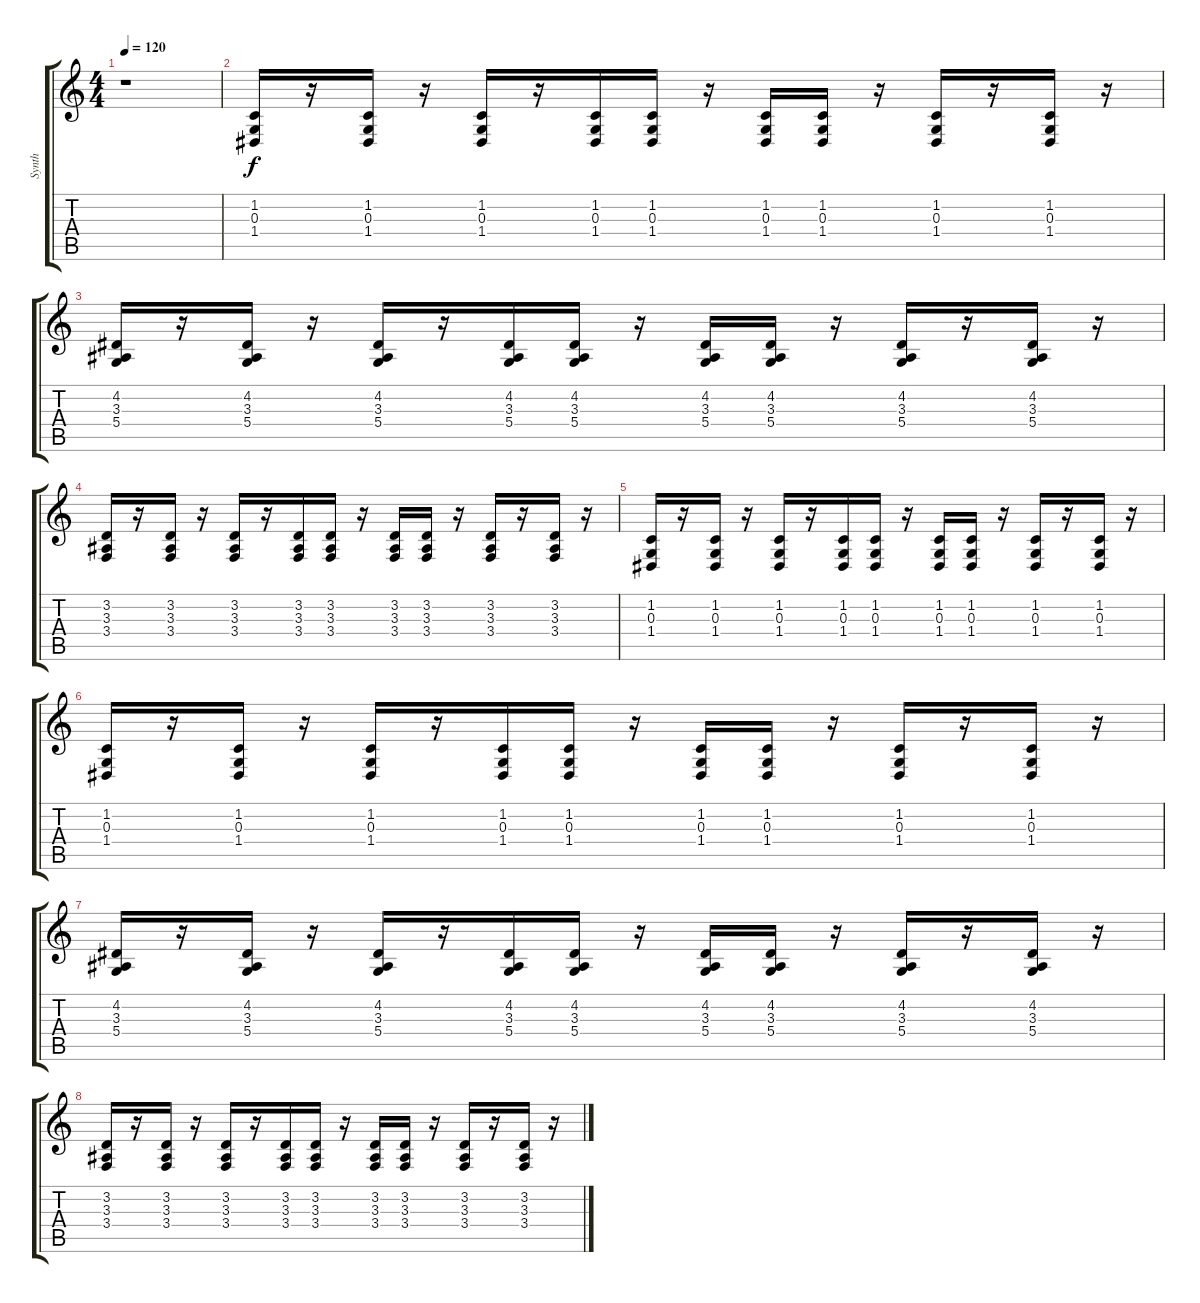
\track ("Synth" "Synth") {instrument honkytonkpiano}
\staff {score tabs}
\tuning (E4 B3 G3 D3 A2 E2) {hide}
\ts (4 4)
\tempo 120
\clef g2
\ks c
r.1{dy f} |
(1.2 0.3 1.4).16 r.16 (1.2 0.3 1.4).16 r.16 (1.2 0.3 1.4).16 r.16 (1.2 0.3 1.4).16 (1.2 0.3 1.4).16 r.16 (1.2 0.3 1.4).16 (1.2 0.3 1.4).16 r.16 (1.2 0.3 1.4).16 r.16 (1.2 0.3 1.4).16 r.16 |
(4.2 3.3 5.4).16 r.16 (4.2 3.3 5.4).16 r.16 (4.2 3.3 5.4).16 r.16 (4.2 3.3 5.4).16 (4.2 3.3 5.4).16 r.16 (4.2 3.3 5.4).16 (4.2 3.3 5.4).16 r.16 (4.2 3.3 5.4).16 r.16 (4.2 3.3 5.4).16 r.16 |
(3.2 3.3 3.4).16 r.16 (3.2 3.3 3.4).16 r.16 (3.2 3.3 3.4).16 r.16 (3.2 3.3 3.4).16 (3.2 3.3 3.4).16 r.16 (3.2 3.3 3.4).16 (3.2 3.3 3.4).16 r.16 (3.2 3.3 3.4).16 r.16 (3.2 3.3 3.4).16 r.16 |
(1.2 0.3 1.4).16 r.16 (1.2 0.3 1.4).16 r.16 (1.2 0.3 1.4).16 r.16 (1.2 0.3 1.4).16 (1.2 0.3 1.4).16 r.16 (1.2 0.3 1.4).16 (1.2 0.3 1.4).16 r.16 (1.2 0.3 1.4).16 r.16 (1.2 0.3 1.4).16 r.16 |
(1.2 0.3 1.4).16 r.16 (1.2 0.3 1.4).16 r.16 (1.2 0.3 1.4).16 r.16 (1.2 0.3 1.4).16 (1.2 0.3 1.4).16 r.16 (1.2 0.3 1.4).16 (1.2 0.3 1.4).16 r.16 (1.2 0.3 1.4).16 r.16 (1.2 0.3 1.4).16 r.16 |
(4.2 3.3 5.4).16 r.16 (4.2 3.3 5.4).16 r.16 (4.2 3.3 5.4).16 r.16 (4.2 3.3 5.4).16 (4.2 3.3 5.4).16 r.16 (4.2 3.3 5.4).16 (4.2 3.3 5.4).16 r.16 (4.2 3.3 5.4).16 r.16 (4.2 3.3 5.4).16 r.16 |
(3.2 3.3 3.4).16 r.16 (3.2 3.3 3.4).16 r.16 (3.2 3.3 3.4).16 r.16 (3.2 3.3 3.4).16 (3.2 3.3 3.4).16 r.16 (3.2 3.3 3.4).16 (3.2 3.3 3.4).16 r.16 (3.2 3.3 3.4).16 r.16 (3.2 3.3 3.4).16 r.16
